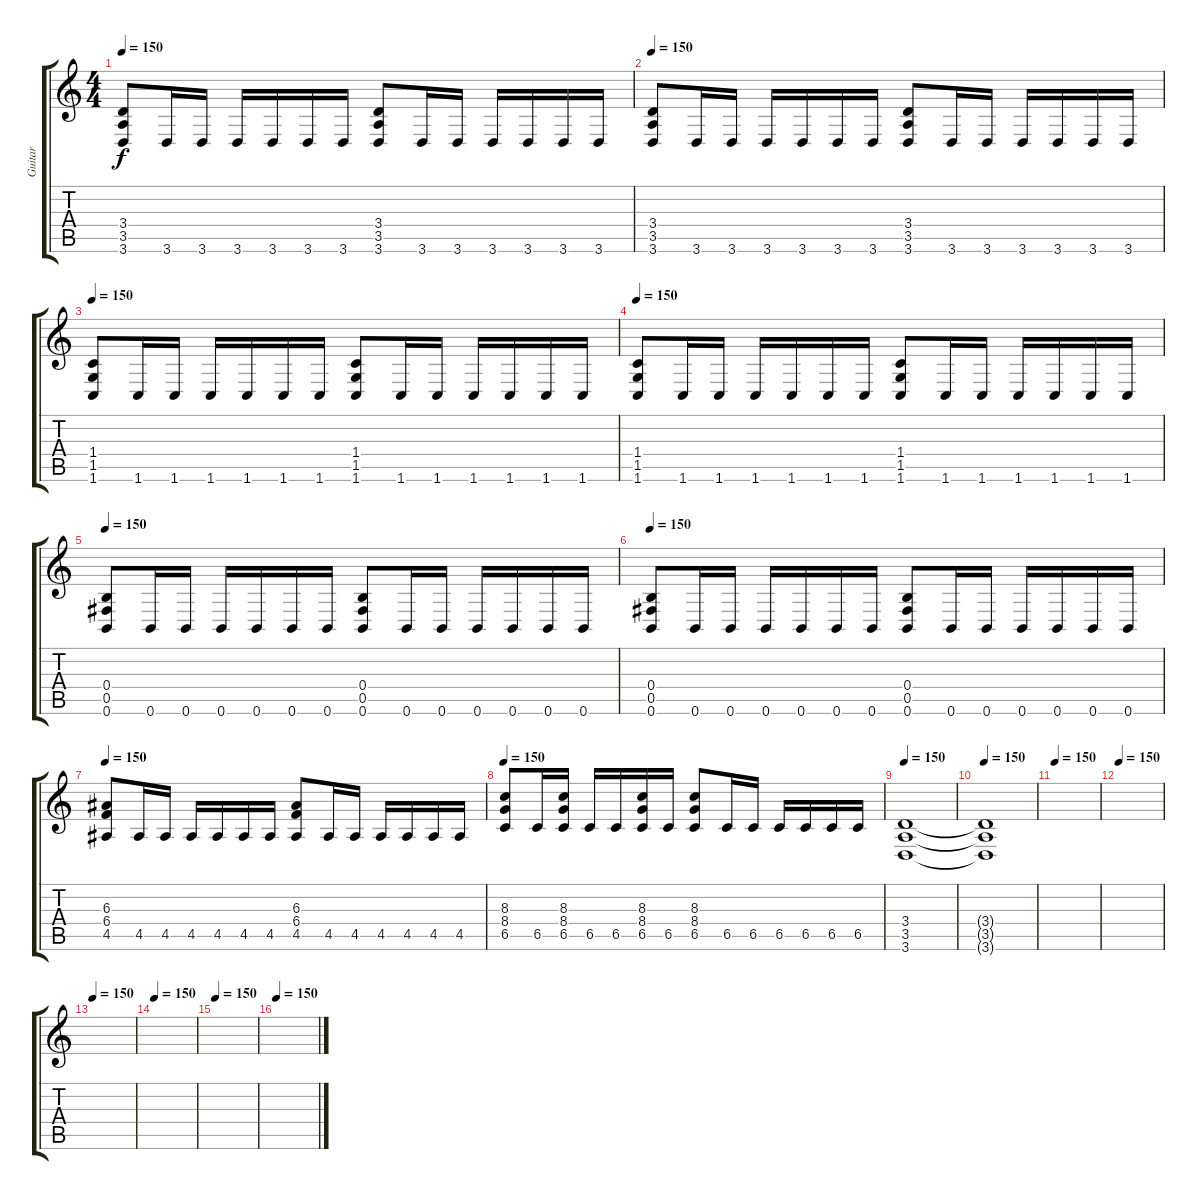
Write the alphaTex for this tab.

\track ("Guitar" "Guitar") {instrument distortionguitar}
\staff {score tabs}
\tuning (Db4 Ab3 E3 B2 Gb2 B1) {hide}
\ts (4 4)
\tempo 150
\clef g2
\ks c
(3.4 3.5 3.6).8{dy f} 3.6.16 3.6.16 3.6.16 3.6.16 3.6.16 3.6.16 (3.4 3.5 3.6).8 3.6.16 3.6.16 3.6.16 3.6.16 3.6.16 3.6.16 |
\tempo 150
(3.4 3.5 3.6).8 3.6.16 3.6.16 3.6.16 3.6.16 3.6.16 3.6.16 (3.4 3.5 3.6).8 3.6.16 3.6.16 3.6.16 3.6.16 3.6.16 3.6.16 |
\tempo 150
(1.4 1.5 1.6).8 1.6.16 1.6.16 1.6.16 1.6.16 1.6.16 1.6.16 (1.4 1.5 1.6).8 1.6.16 1.6.16 1.6.16 1.6.16 1.6.16 1.6.16 |
\tempo 150
(1.4 1.5 1.6).8 1.6.16 1.6.16 1.6.16 1.6.16 1.6.16 1.6.16 (1.4 1.5 1.6).8 1.6.16 1.6.16 1.6.16 1.6.16 1.6.16 1.6.16 |
\tempo 150
(0.4 0.5 0.6).8 0.6.16 0.6.16 0.6.16 0.6.16 0.6.16 0.6.16 (0.4 0.5 0.6).8 0.6.16 0.6.16 0.6.16 0.6.16 0.6.16 0.6.16 |
\tempo 150
(0.4 0.5 0.6).8 0.6.16 0.6.16 0.6.16 0.6.16 0.6.16 0.6.16 (0.4 0.5 0.6).8 0.6.16 0.6.16 0.6.16 0.6.16 0.6.16 0.6.16 |
\tempo 150
(6.3 6.4 4.5).8 4.5.16 4.5.16 4.5.16 4.5.16 4.5.16 4.5.16 (6.3 6.4 4.5).8 4.5.16 4.5.16 4.5.16 4.5.16 4.5.16 4.5.16 |
\tempo 150
(8.3 8.4 6.5).8 6.5.16 (8.3 8.4 6.5).16 6.5.16 6.5.16 (8.3 8.4 6.5).16 6.5.16 (8.3 8.4 6.5).8 6.5.16 6.5.16 6.5.16 6.5.16 6.5.16 6.5.16 |
\tempo 150
(3.4 3.5 3.6).1 |
\tempo 150
(3.4{t} 3.5{t} 3.6{t}).1 |
\tempo 150
|
\tempo 150
|
\tempo 150
|
\tempo 150
|
\tempo 150
|
\tempo 150
